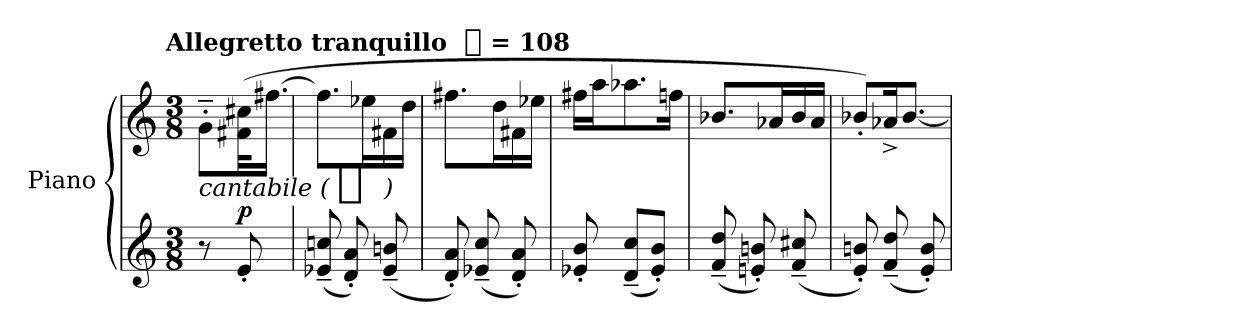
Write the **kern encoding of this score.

**kern	**kern	**dynam
*part1	*part1	*part1
*staff2	*staff1	*staff1/2
*I"Piano	*	*
*I'Pno.	*	*
*clefG2	*clefG2	*
*k[]	*k[]	*
*C:	*C:	*
!!LO:TX:omd:t=Allegretto tranquillo  [8th] = 108
*M3/8	*M3/8	*
*MM54	*MM54	*
=	=	=
!	!	!LO:DY:t=cantabile ( %s )
8r	8g'~L	mp
8e'	(32f#X 32cc#XKL	p
.	[16.ff#XJJ	.
=1	=1	=1
(8e-X~ 8ccn~	8.ff#L]	.
8d' 8a')	.	.
.	16ee-XL	.
(8e-~ 8bn~	16f#X	.
.	16ddJJ	.
=2	=2	=2
8d' 8a')	8.ff#XL	.
(8e-X~ 8cc~	.	.
.	16ddL	.
8d' 8a')	16f#X	.
.	16ee-XJJ	.
=3	=3	=3
8e-X' 8b'	16ff#XLL	.
.	16aaJ	.
(8d~/ 8cc~/L	8.aa-X	.
8e-'/ 8b'/J)	.	.
.	16ffnJk	.
=4	=4	=4
(8f~ 8dd~	8.b-XL	.
8en' 8bn')	.	.
.	16a-XL	.
(8f~ 8cc#X~	16b-	.
.	16a-JJ	.
=5	=5	=5
8e' 8bn')	8b-X'/L)	.
(8f~ 8dd~	16a-X^/K	.
.	[8.b-/J	.
8e' 8b')	.	.
=	=	=
*-	*-	*-
